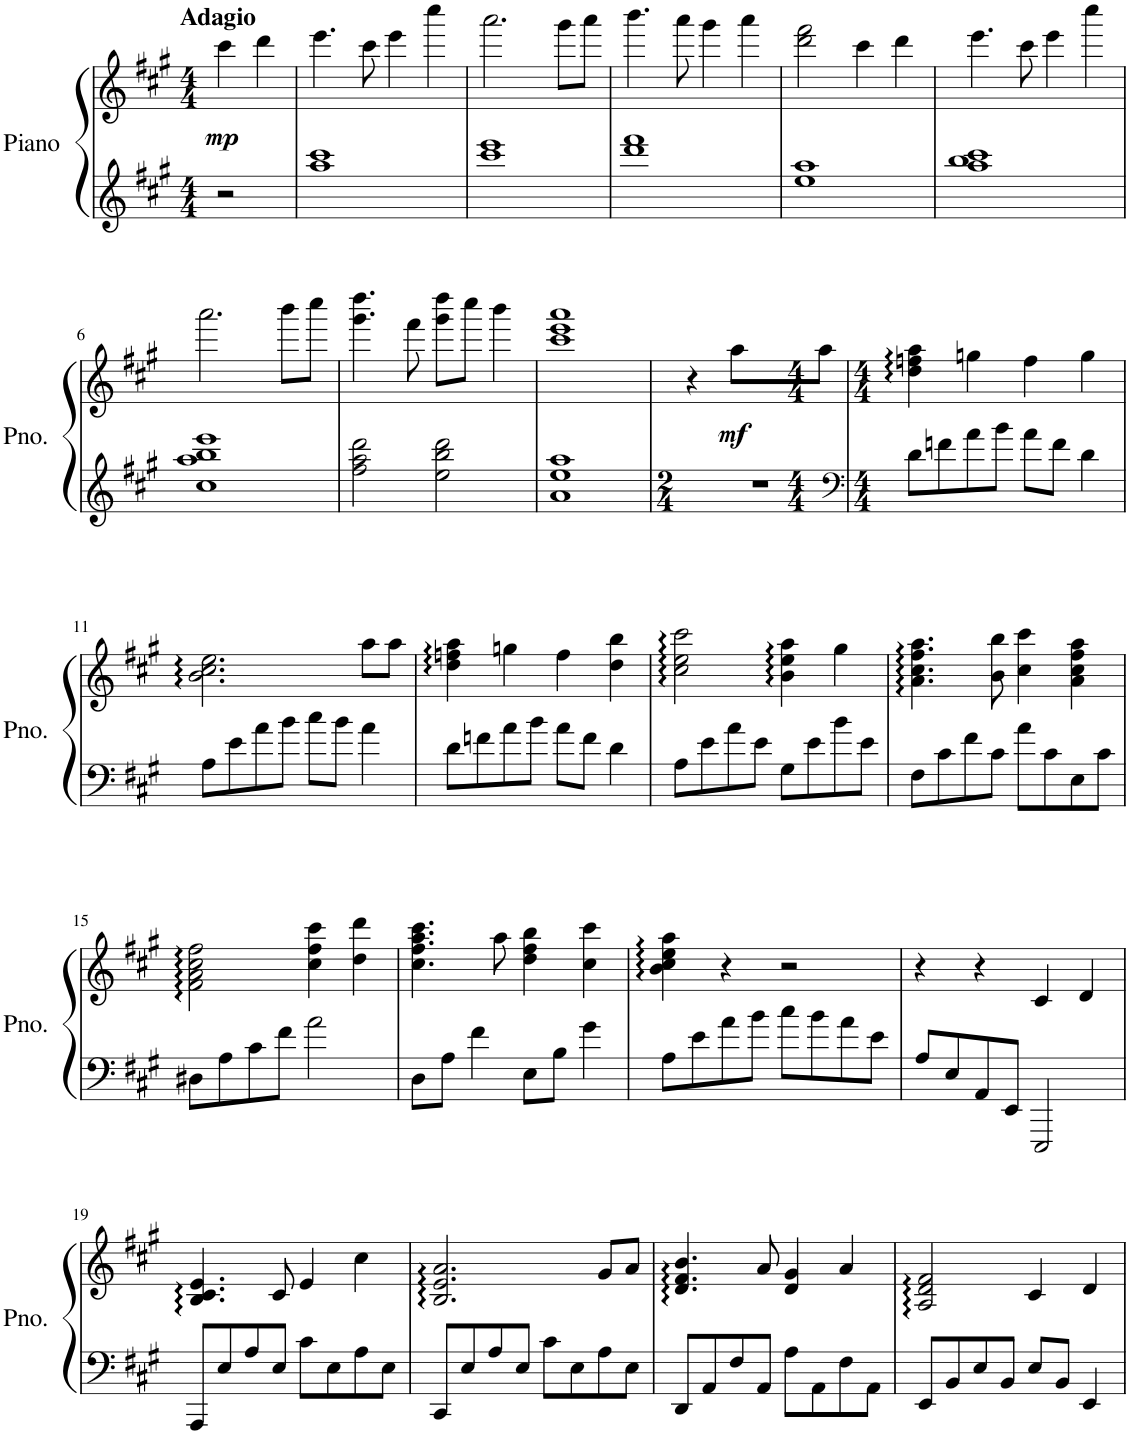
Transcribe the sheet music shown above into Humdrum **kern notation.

**kern	**kern	**dynam
*part1	*part1	*part1
*staff2	*staff1	*staff1/2
*I"Piano	*	*
*I'Pno.	*	*
*clefG2	*clefG2	*
*k[f#c#g#]	*k[f#c#g#]	*
*M4/4	*M4/4	*
=	=	=
!	!LO:TX:a:B:t=Adagio	!
!	!	!LO:DY:b
2r	4ccc#\	mp
.	4ddd\	.
=1	=1	=1
1aa 1ccc#	4.eee\	.
.	8ccc#\	.
.	4eee\	.
.	4cccc#\	.
=2	=2	=2
1ccc# 1eee	2.aaa\	.
.	8ggg#\L	.
.	8aaa\J	.
=3	=3	=3
1ddd 1fff#	4.bbb\	.
.	8aaa\	.
.	4ggg#\	.
.	4aaa\	.
=4	=4	=4
1ee 1aa	2ddd\ 2fff#\	.
.	4ccc#\	.
.	4ddd\	.
=5	=5	=5
1aa 1bb 1ccc#	4.eee\	.
.	8ccc#\	.
.	4eee\	.
.	4cccc#\	.
!!LO:LB:g=z
=6	=6	=6
1cc# 1aa 1bb 1eee	2.aaa\	.
.	8bbb\L	.
.	8cccc#\J	.
=7	=7	=7
2ff#\ 2aa\ 2ddd\	4.ggg#\ 4.dddd\	.
.	8fff#\	.
2ee\ 2bb\ 2ddd\	8ggg#\ 8dddd\L	.
.	8cccc#\J	.
.	4bbb\	.
=8	=8	=8
1a 1ee 1aa	1ccc# 1eee 1aaa	.
=9	=9	=9
*M2/4	*	*
2r	4r	.
!	!	!LO:DY:b
.	8aa\L	mf
.	8aa\J	.
=10	=10	=10
*clefF4	*	*
*M4/4	*M4/4	*
8d\L	4dd\ 4ffn\ 4aa\	.
8fn\	.	.
8a\	4ggn\	.
8b\J	.	.
8a\L	4ff\	.
8f\J	.	.
4d\	4gg\	.
!!LO:LB:g=z
=11	=11	=11
8A\L	2.b\ 2.cc#\ 2.ee\	.
8e\	.	.
8a\	.	.
8b\J	.	.
8cc#\L	.	.
8b\J	.	.
4a\	8aa\L	.
.	8aa\J	.
=12	=12	=12
8d\L	4dd\ 4ffn\ 4aa\	.
8fn\	.	.
8a\	4ggn\	.
8b\J	.	.
8a\L	4ff\	.
8f\J	.	.
4d\	4dd\ 4bb\	.
=13	=13	=13
8A\L	2cc#\ 2ee\ 2ccc#\	.
8e\	.	.
8a\	.	.
8e\J	.	.
8G#\L	4b\ 4ee\ 4aa\	.
8e\	.	.
8b\	4gg#\	.
8e\J	.	.
=14	=14	=14
8F#\L	4.a\ 4.cc#\ 4.ff#\ 4.aa\	.
8c#\	.	.
8f#\	.	.
8c#\J	8b\ 8bb\	.
8a\L	4cc#\ 4ccc#\	.
8c#\	.	.
8E\	4a\ 4cc#\ 4ff#\ 4aa\	.
8c#\J	.	.
!!LO:LB:g=z
=15	=15	=15
8D#X\L	2f#\ 2a\ 2cc#\ 2ff#\	.
8A\	.	.
8c#\	.	.
8f#\J	.	.
2a\	4cc#\ 4ff#\ 4ccc#\	.
.	4dd\ 4ddd\	.
=16	=16	=16
8D\L	4.cc#\ 4.ff#\ 4.aa\ 4.ccc#\	.
8A\J	.	.
4f#\	.	.
.	8aa\	.
8E\L	4dd\ 4ff#\ 4bb\	.
8B\J	.	.
4g#\	4cc#\ 4ccc#\	.
=17	=17	=17
8A\L	4b\ 4cc#\ 4ee\ 4aa\	.
8e\	.	.
8a\	4r	.
8b\J	.	.
8cc#\L	2r	.
8b\	.	.
8a\	.	.
8e\J	.	.
=18	=18	=18
8A/L	4r	.
8E/	.	.
8AA/	4r	.
8EE/J	.	.
2EEE/	4c#/	.
.	4d/	.
!!LO:LB:g=z
=19	=19	=19
8AAA/L	4.B/ 4.c#/ 4.e/	.
8E/	.	.
8A/	.	.
8E/J	8c#/	.
8c#\L	4e/	.
8E\	.	.
8A\	4cc#\	.
8E\J	.	.
=20	=20	=20
8CC#/L	2.B/ 2.e/ 2.a/	.
8E/	.	.
8A/	.	.
8E/J	.	.
8c#\L	.	.
8E\	.	.
8A\	8g#/L	.
8E\J	8a/J	.
=21	=21	=21
8DD/L	4.d/ 4.f#/ 4.b/	.
8AA/	.	.
8F#/	.	.
8AA/J	8a/	.
8A\L	4d/ 4g#/	.
8AA\	.	.
8F#\	4a/	.
8AA\J	.	.
=22	=22	=22
8EE/L	2A/ 2d/ 2f#/	.
8BB/	.	.
8E/	.	.
8BB/J	.	.
8E/L	4c#/	.
8BB/J	.	.
4EE/	4d/	.
=	=	=
*-	*-	*-
